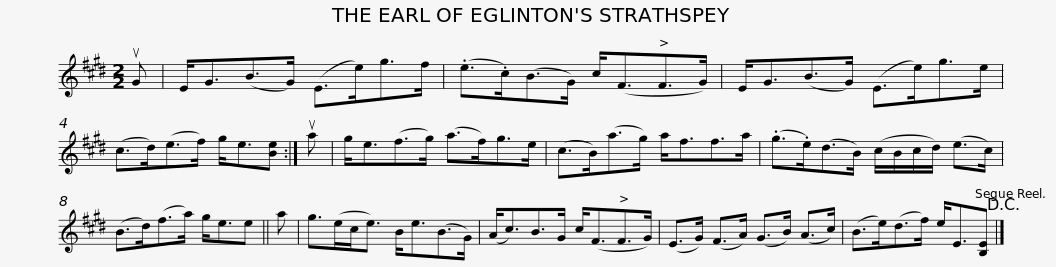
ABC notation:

X:1
L:1/8
M:2/2
I:linebreak $
K:E
V:1 treble
V:1
 uG | E<G(B>G) (E>e)g>f | (.e>.c)(B>G) c<(FF>G) | E<G(B>G) (E>e)g>e | (c>d)(e>f) g<e[Be] :| %5
 ua |$ g<e(f>g) (a>f)g>e | (c>B)(a>g) a<ff>a | (.g>.e)(d>B) (c/B/c/d/) (e>c) | (B>d)(f>a) g<ee || %10
 a |$ g>(ec<e) B<e(B>G) | (A<c)B>G c<(FF>G) | (E>G) (F>A) (G>B) (A>c) | (B>e)(d>f) e<E[B,E]!D.C.! |] %15
